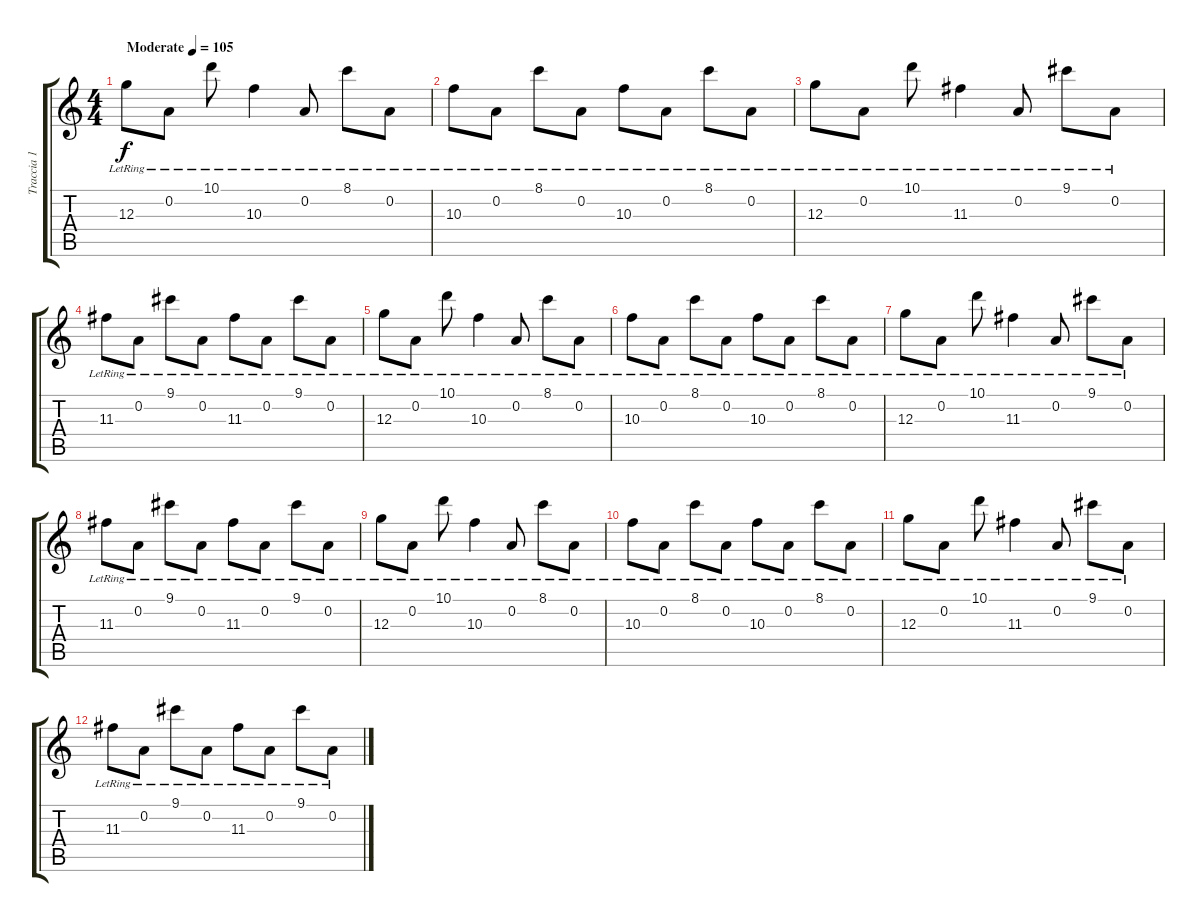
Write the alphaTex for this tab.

\track ("Traccia 1" "Traccia 1") {instrument electricguitarjazz}
\staff {score tabs}
\tuning (E4 A3 G3 D3 A2 D2) {hide}
\ts (4 4)
\tempo (105 "Moderate")
\clef g2
\ks c
12.3{lr}.8{dy f instrument electricguitarjazz} 0.2{lr}.8 10.1{lr}.8 10.3{lr}.4 0.2{lr}.8 8.1{lr}.8 0.2{lr}.8 |
10.3{lr}.8 0.2{lr}.8 8.1{lr}.8 0.2{lr}.8 10.3{lr}.8 0.2{lr}.8 8.1{lr}.8 0.2{lr}.8 |
12.3{lr}.8 0.2{lr}.8 10.1{lr}.8 11.3{lr}.4 0.2{lr}.8 9.1{lr}.8 0.2{lr}.8 |
11.3{lr}.8 0.2{lr}.8 9.1{lr}.8 0.2{lr}.8 11.3{lr}.8 0.2{lr}.8 9.1{lr}.8 0.2{lr}.8 |
12.3{lr}.8 0.2{lr}.8 10.1{lr}.8 10.3{lr}.4 0.2{lr}.8 8.1{lr}.8 0.2{lr}.8 |
10.3{lr}.8 0.2{lr}.8 8.1{lr}.8 0.2{lr}.8 10.3{lr}.8 0.2{lr}.8 8.1{lr}.8 0.2{lr}.8 |
12.3{lr}.8 0.2{lr}.8 10.1{lr}.8 11.3{lr}.4 0.2{lr}.8 9.1{lr}.8 0.2{lr}.8 |
11.3{lr}.8 0.2{lr}.8 9.1{lr}.8 0.2{lr}.8 11.3{lr}.8 0.2{lr}.8 9.1{lr}.8 0.2{lr}.8 |
12.3{lr}.8 0.2{lr}.8 10.1{lr}.8 10.3{lr}.4 0.2{lr}.8 8.1{lr}.8 0.2{lr}.8 |
10.3{lr}.8 0.2{lr}.8 8.1{lr}.8 0.2{lr}.8 10.3{lr}.8 0.2{lr}.8 8.1{lr}.8 0.2{lr}.8 |
12.3{lr}.8 0.2{lr}.8 10.1{lr}.8 11.3{lr}.4 0.2{lr}.8 9.1{lr}.8 0.2{lr}.8 |
11.3{lr}.8 0.2{lr}.8 9.1{lr}.8 0.2{lr}.8 11.3{lr}.8 0.2{lr}.8 9.1{lr}.8 0.2{lr}.8
